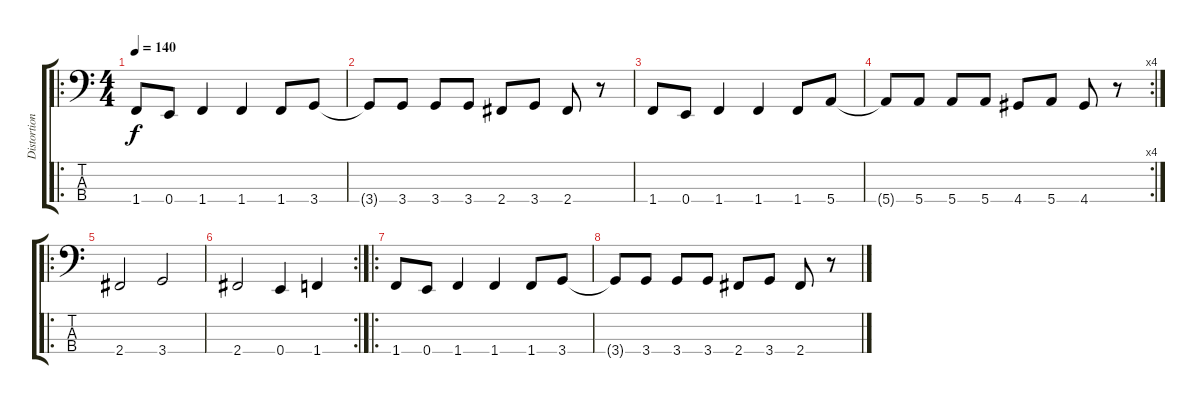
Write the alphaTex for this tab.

\track ("Distortion Bass" "Distortion") {instrument overdrivenguitar}
\staff {score tabs}
\tuning (G2 D2 A1 E1) {hide}
\ro
\ts (4 4)
\tempo 140
\clef f4
\ks c
1.4.8{dy f} 0.4.8 1.4.4 1.4.4 1.4.8 3.4.8 |
3.4{t}.8 3.4.8 3.4.8 3.4.8 2.4.8 3.4.8 2.4.8 r.8 |
1.4.8 0.4.8 1.4.4 1.4.4 1.4.8 5.4.8 |
\rc 4
5.4{t}.8 5.4.8 5.4.8 5.4.8 4.4.8 5.4.8 4.4.8 r.8 |
\ro
2.4.2 3.4.2 |
\rc 2
2.4.2 0.4.4 1.4.4 |
\ro
1.4.8 0.4.8 1.4.4 1.4.4 1.4.8 3.4.8 |
3.4{t}.8 3.4.8 3.4.8 3.4.8 2.4.8 3.4.8 2.4.8 r.8
